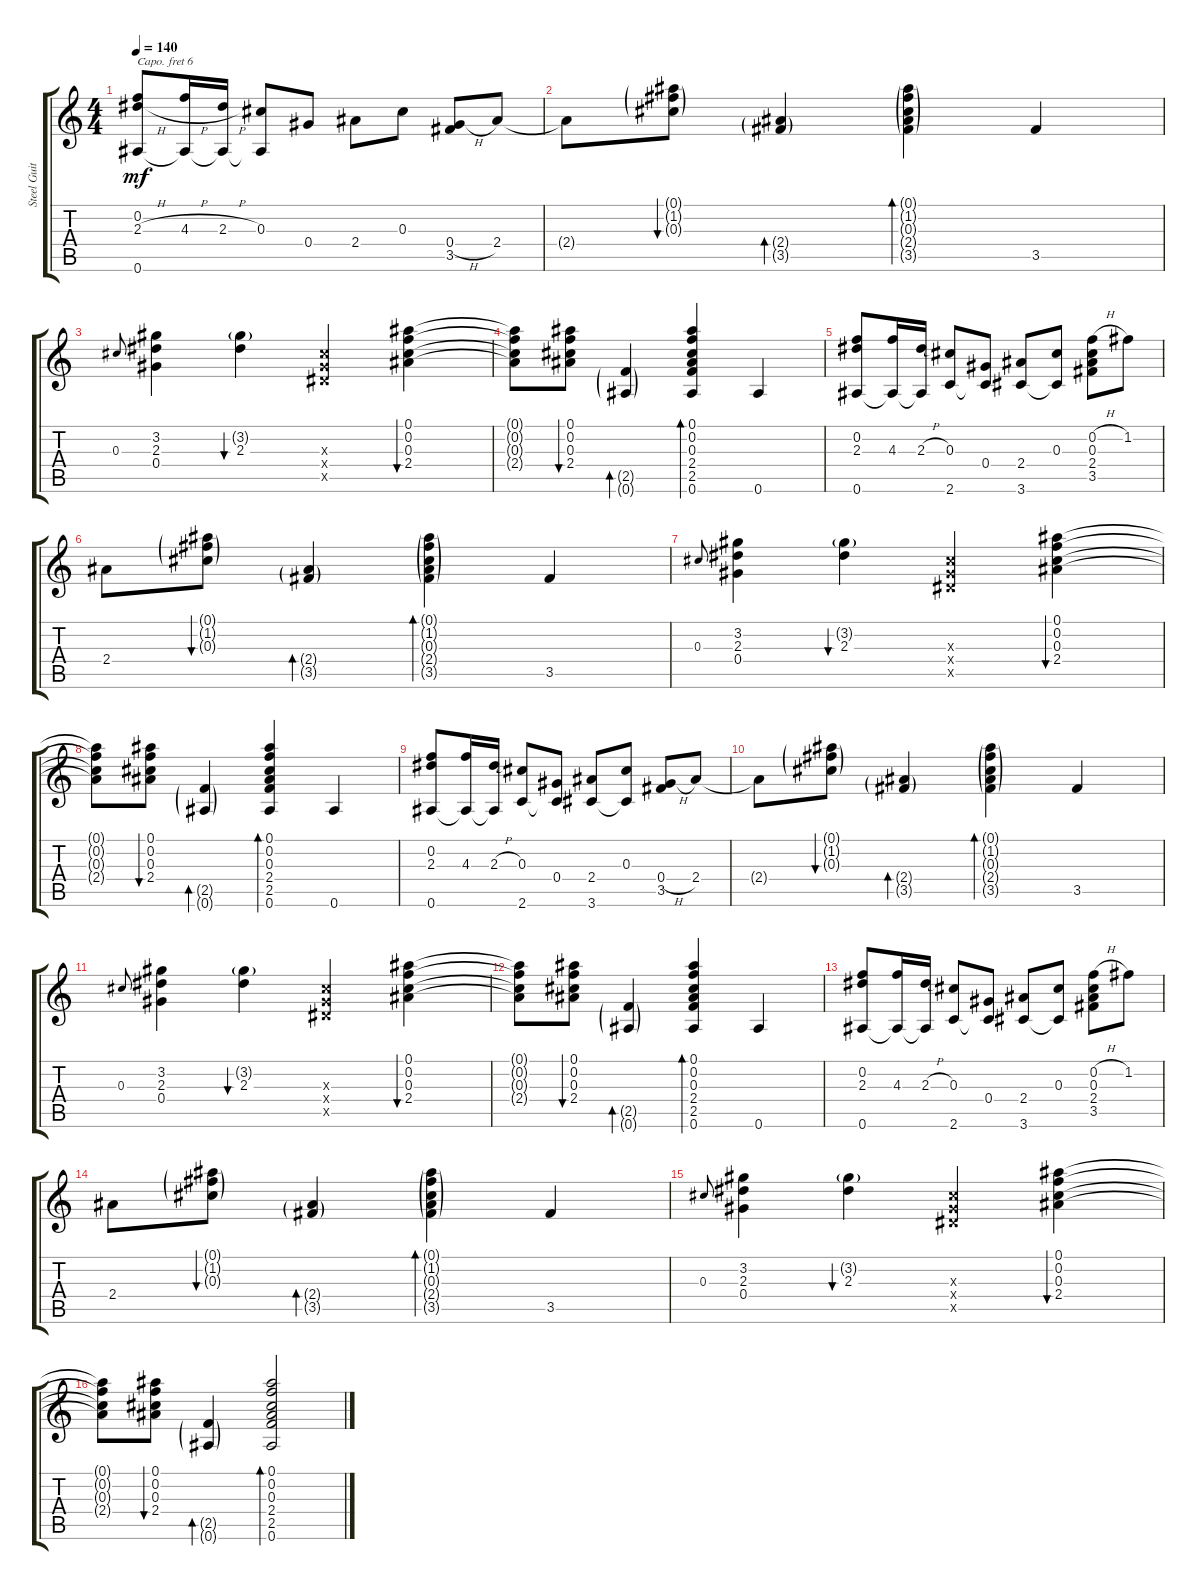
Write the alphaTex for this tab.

\track ("Steel Guitar" "Steel Guit") {instrument acousticguitarsteel}
\staff {score tabs}
\capo 6
\tuning (E4 B3 G3 D3 A2 E2) {hide}
\ts (4 4)
\tempo 140
\clef g2
\ks c
(0.2 2.3{h} 0.6).8{dy mf instrument acousticguitarsteel} (4.3{h} 0.6{t}).16 (2.3{h} 0.6{t}).16 (0.3 0.6{t}).8 0.4.8 2.4.8 0.3.8 (0.4{h} 3.5).8 2.4.8 |
2.4{t}.8 (0.1{g} 1.2{g} 0.3{g}).8{bu 30} (2.4{g} 3.5{g}).4{bd 30} (0.1{g} 1.2{g} 0.3{g} 2.4{g} 3.5{g}).4{bd 30} 3.5.4 |
0.3.8{gr onbeat} (3.2 2.3 0.4).4 (3.2{g} 2.3).4{bu 30} (0.3{x} 0.4{x} 0.5{x}).4 (0.1 0.2 0.3 2.4).4{bu 30} |
(0.1{t} 0.2{t} 0.3{t} 2.4{t}).8 (0.1 0.2 0.3 2.4).8{bu 30} (2.5{g} 0.6{g}).4{bd 30} (0.1 0.2 0.3 2.4 2.5 0.6).4{bd 30} 0.6.4 |
(0.2 2.3 0.6).8 (4.3 0.6{t}).16 (2.3{h} 0.6{t}).16 (0.3 2.6).8 (0.4 2.6{t}).8 (2.4 3.6).8 (0.3 3.6{t}).8 (0.2{h} 0.3 2.4 3.5).8 1.2.8 |
2.4.8 (0.1{g} 1.2{g} 0.3{g}).8{bu 30} (2.4{g} 3.5{g}).4{bd 30} (0.1{g} 1.2{g} 0.3{g} 2.4{g} 3.5{g}).4{bd 30} 3.5.4 |
0.3.8{gr onbeat} (3.2 2.3 0.4).4 (3.2{g} 2.3).4{bu 30} (0.3{x} 0.4{x} 0.5{x}).4 (0.1 0.2 0.3 2.4).4{bu 30} |
(0.1{t} 0.2{t} 0.3{t} 2.4{t}).8 (0.1 0.2 0.3 2.4).8{bu 30} (2.5{g} 0.6{g}).4{bd 30} (0.1 0.2 0.3 2.4 2.5 0.6).4{bd 30} 0.6.4 |
(0.2 2.3 0.6).8 (4.3 0.6{t}).16 (2.3{h} 0.6{t}).16 (0.3 2.6).8 (0.4 2.6{t}).8 (2.4 3.6).8 (0.3 3.6{t}).8 (0.4{h} 3.5).8 2.4.8 |
2.4{t}.8 (0.1{g} 1.2{g} 0.3{g}).8{bu 30} (2.4{g} 3.5{g}).4{bd 30} (0.1{g} 1.2{g} 0.3{g} 2.4{g} 3.5{g}).4{bd 30} 3.5.4 |
0.3.8{gr onbeat} (3.2 2.3 0.4).4 (3.2{g} 2.3).4{bu 30} (0.3{x} 0.4{x} 0.5{x}).4 (0.1 0.2 0.3 2.4).4{bu 30} |
(0.1{t} 0.2{t} 0.3{t} 2.4{t}).8 (0.1 0.2 0.3 2.4).8{bu 30} (2.5{g} 0.6{g}).4{bd 30} (0.1 0.2 0.3 2.4 2.5 0.6).4{bd 30} 0.6.4 |
(0.2 2.3 0.6).8 (4.3 0.6{t}).16 (2.3{h} 0.6{t}).16 (0.3 2.6).8 (0.4 2.6{t}).8 (2.4 3.6).8 (0.3 3.6{t}).8 (0.2{h} 0.3 2.4 3.5).8 1.2.8 |
2.4.8 (0.1{g} 1.2{g} 0.3{g}).8{bu 30} (2.4{g} 3.5{g}).4{bd 30} (0.1{g} 1.2{g} 0.3{g} 2.4{g} 3.5{g}).4{bd 30} 3.5.4 |
0.3.8{gr onbeat} (3.2 2.3 0.4).4 (3.2{g} 2.3).4{bu 30} (0.3{x} 0.4{x} 0.5{x}).4 (0.1 0.2 0.3 2.4).4{bu 30} |
(0.1{t} 0.2{t} 0.3{t} 2.4{t}).8 (0.1 0.2 0.3 2.4).8{bu 30} (2.5{g} 0.6{g}).4{bd 30} (0.1 0.2 0.3 2.4 2.5 0.6).2{bd 30}
